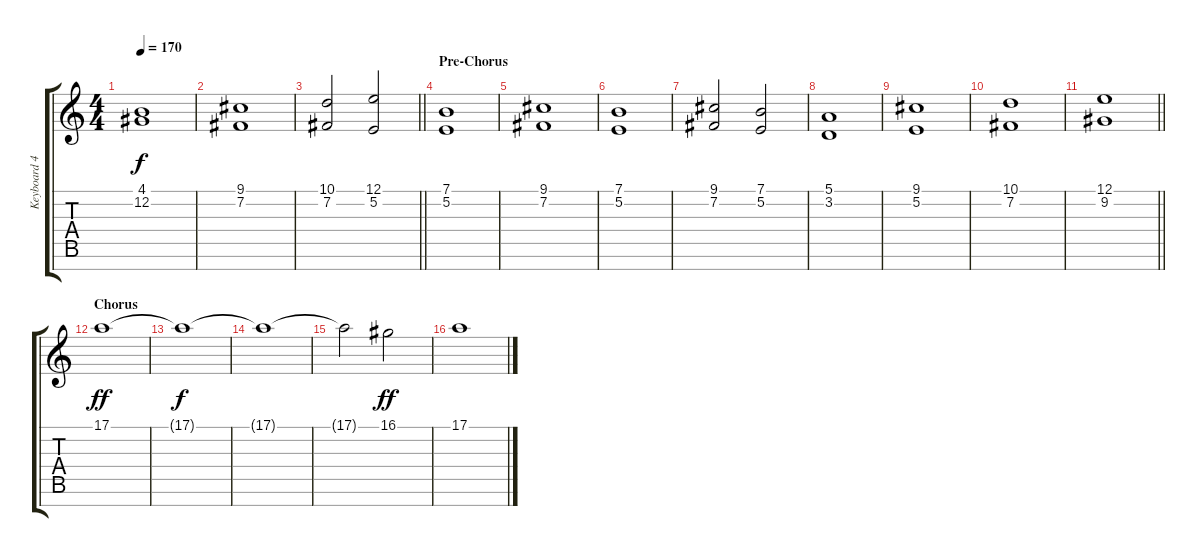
\track ("Keyboard 4" "Keyboard 4") {instrument stringensemble1}
\staff {score tabs}
\tuning (E4 B3 G3 D3 A2 E2 B1) {hide}
\ts (4 4)
\tempo 170
\clef g2
\ks c
(4.1 12.2).1{dy f} |
(9.1 7.2).1 |
\barLineRight lightlight
(10.1 7.2).2 (12.1 5.2).2 |
\section ("" "Pre-Chorus")
(7.1 5.2).1 |
(9.1 7.2).1 |
(7.1 5.2).1 |
(9.1 7.2).2 (7.1 5.2).2 |
(5.1 3.2).1 |
(9.1 5.2).1 |
(10.1 7.2).1 |
\barLineRight lightlight
(12.1 9.2).1 |
\section ("" "Chorus")
17.1.1{dy ff} |
17.1{t}.1{dy f} |
17.1{t}.1 |
17.1{t}.2 16.1.2{dy ff} |
17.1.1
